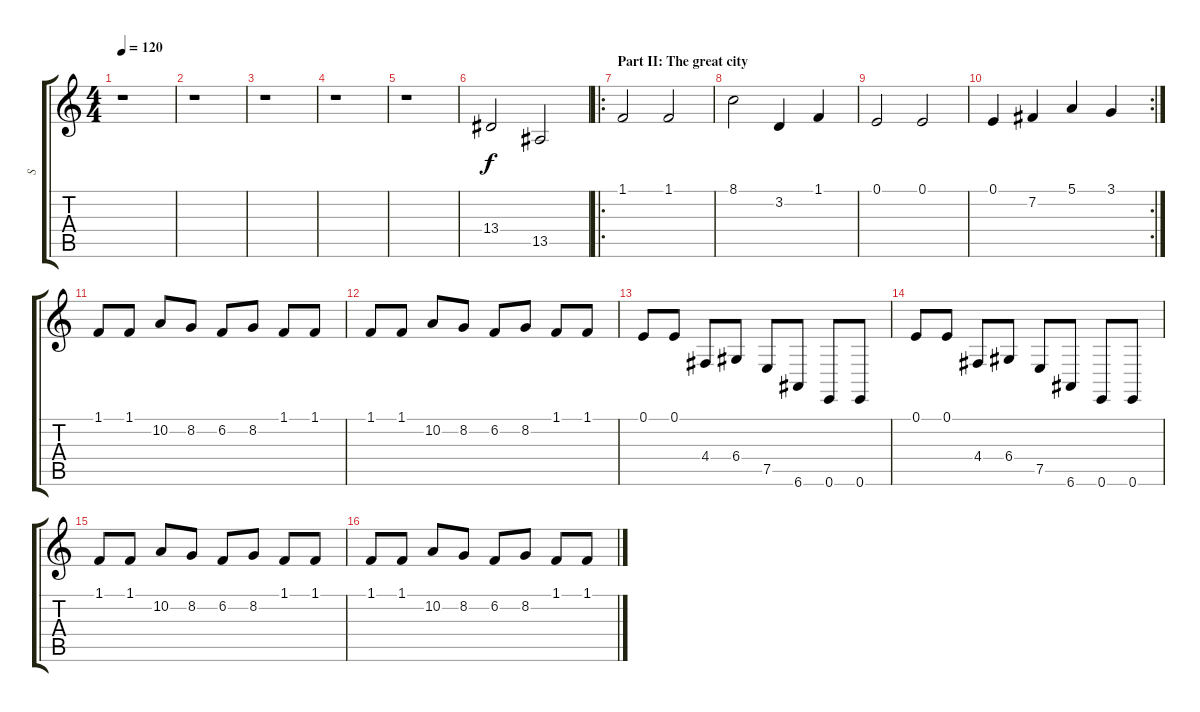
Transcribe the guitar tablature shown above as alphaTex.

\track ("S" "S") {instrument ocarina}
\staff {score tabs}
\tuning (E4 B3 G3 D3 A2 E2) {hide}
\ts (4 4)
\tempo 120
\clef g2
\ks c
r.1{dy f} |
r.1 |
r.1 |
r.1 |
r.1 |
13.4.2 13.5.2 |
\ro
\section ("" "Part II: The great city ")
1.1.2{volume 10 balance 4 instrument ocarina} 1.1.2 |
8.1.2 3.2.4 1.1.4 |
0.1.2 0.1.2 |
\rc 2
0.1.4 7.2.4 5.1.4 3.1.4 |
1.1.8 1.1.8 10.2.8 8.2.8 6.2.8 8.2.8 1.1.8 1.1.8 |
1.1.8 1.1.8 10.2.8 8.2.8 6.2.8 8.2.8 1.1.8 1.1.8 |
0.1.8 0.1.8 4.4.8 6.4.8 7.5.8 6.6.8 0.6.8 0.6.8 |
0.1.8 0.1.8 4.4.8 6.4.8 7.5.8 6.6.8 0.6.8 0.6.8 |
1.1.8 1.1.8 10.2.8 8.2.8 6.2.8 8.2.8 1.1.8 1.1.8 |
1.1.8 1.1.8 10.2.8 8.2.8 6.2.8 8.2.8 1.1.8 1.1.8
